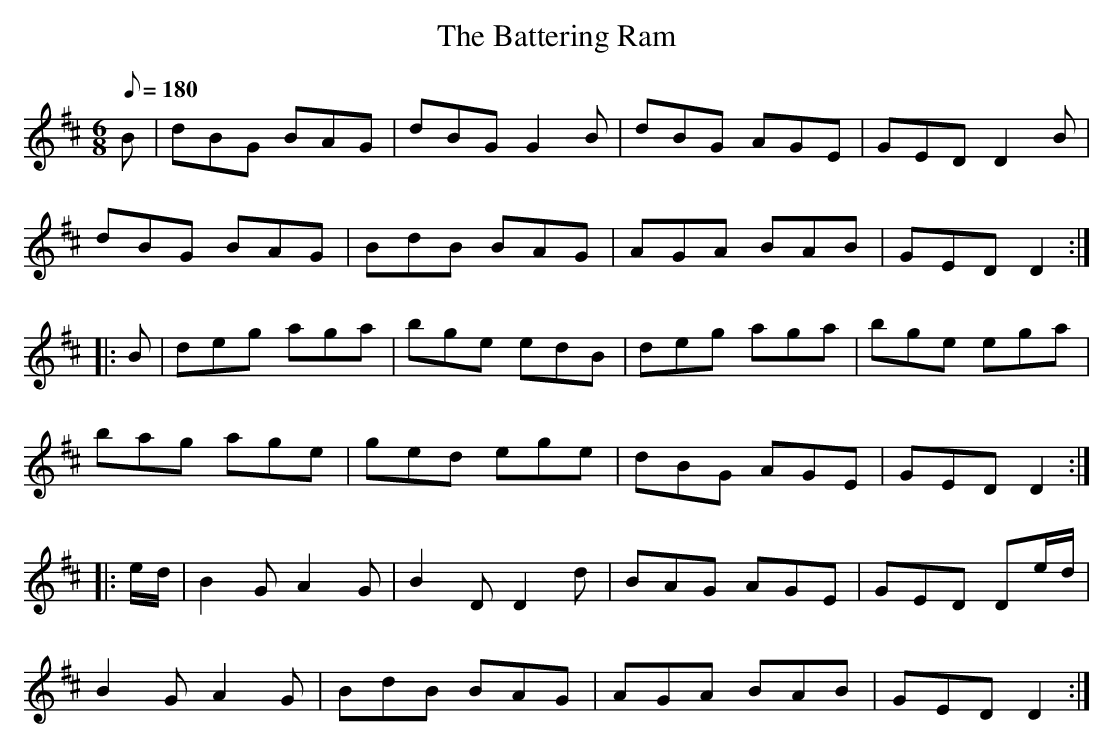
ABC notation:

X:1
T:Battering Ram, The
M:6/8
L:1/8
Q:180
K:D
B|dBG BAG|dBGG2B|dBG AGE|GED D2B|
dBG BAG|BdB BAG|AGA BAB|GED D2::
B|deg aga|bge edB|deg aga|bge ega|
bag age|ged ege|dBG AGE|GED D2::
e/2d/2|B2GA2G|B2DD2d|BAG AGE|GED De/2d/2|
B2GA2G|BdB BAG|AGA BAB|GED D2:|
